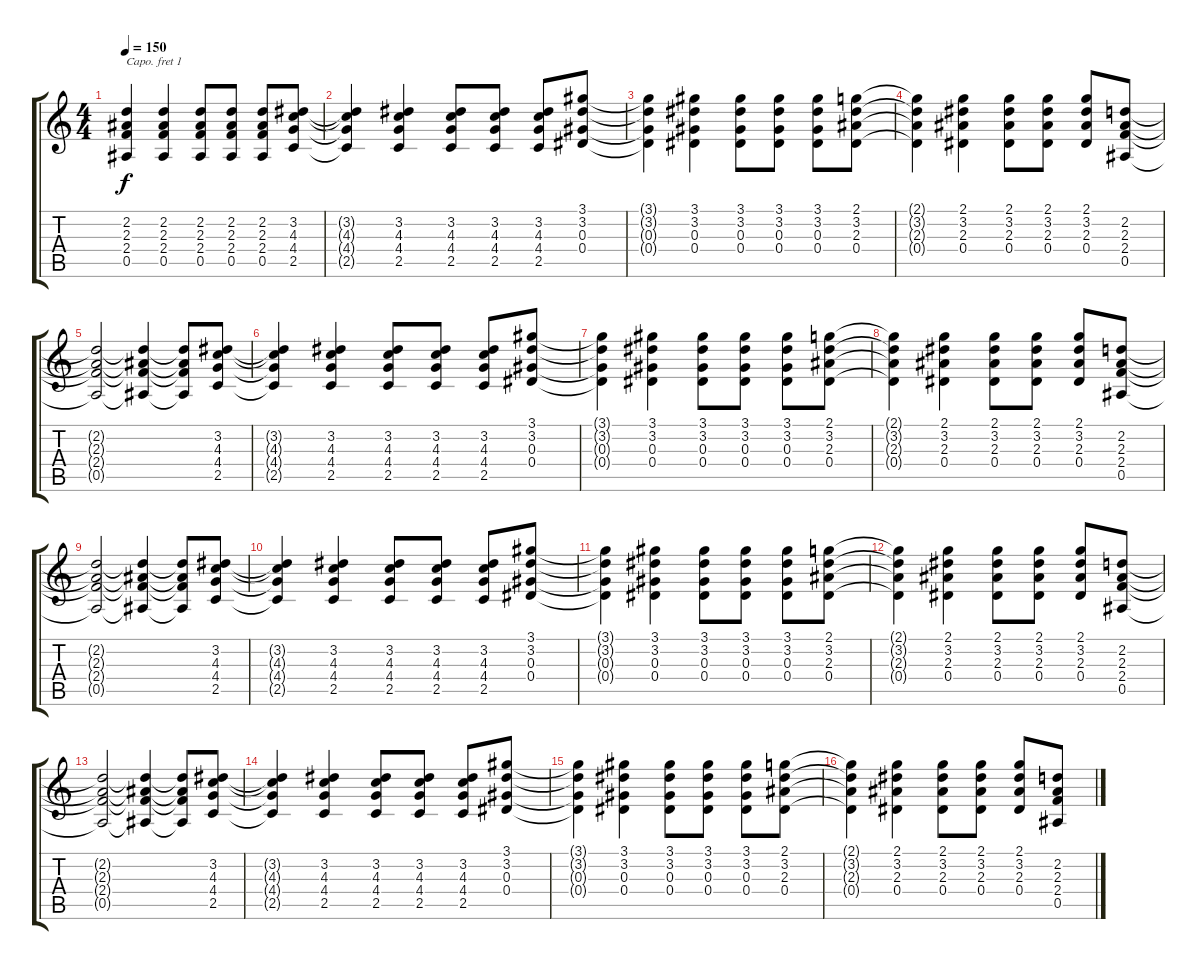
\track "" {instrument acousticguitarsteel}
\staff {score tabs}
\capo 1
\tuning (E4 B3 G3 D3 A2 E2) {hide}
\ts (4 4)
\tempo 150
\clef g2
\ks c
(2.2{t} 2.3{t} 2.4{t} 0.5{t}).4{dy f} (2.2 2.3 2.4 0.5).4 (2.2 2.3 2.4 0.5).8 (2.2 2.3 2.4 0.5).8 (2.2 2.3 2.4 0.5).8 (3.2 4.3 4.4 2.5).8 |
(3.2{t} 4.3{t} 4.4{t} 2.5{t}).4 (3.2 4.3 4.4 2.5).4 (3.2 4.3 4.4 2.5).8 (3.2 4.3 4.4 2.5).8 (3.2 4.3 4.4 2.5).8 (3.1 3.2 0.3 0.4).8 |
(3.1{t} 3.2{t} 0.3{t} 0.4{t}).4 (3.1 3.2 0.3 0.4).4 (3.1 3.2 0.3 0.4).8 (3.1 3.2 0.3 0.4).8 (3.1 3.2 0.3 0.4).8 (2.1 3.2 2.3 0.4).8 |
(2.1{t} 3.2{t} 2.3{t} 0.4{t}).4 (2.1 3.2 2.3 0.4).4 (2.1 3.2 2.3 0.4).8 (2.1 3.2 2.3 0.4).8 (2.1 3.2 2.3 0.4).8 (2.2 2.3 2.4 0.5).8 |
(2.2{t} 2.3{t} 2.4{t} 0.5{t}).2 (2.2{t} 2.3{t} 2.4{t} 0.5{t}).4 (2.2{t} 2.3{t} 2.4{t} 0.5{t}).8 (3.2 4.3 4.4 2.5).8 |
(3.2{t} 4.3{t} 4.4{t} 2.5{t}).4 (3.2 4.3 4.4 2.5).4 (3.2 4.3 4.4 2.5).8 (3.2 4.3 4.4 2.5).8 (3.2 4.3 4.4 2.5).8 (3.1 3.2 0.3 0.4).8 |
(3.1{t} 3.2{t} 0.3{t} 0.4{t}).4 (3.1 3.2 0.3 0.4).4 (3.1 3.2 0.3 0.4).8 (3.1 3.2 0.3 0.4).8 (3.1 3.2 0.3 0.4).8 (2.1 3.2 2.3 0.4).8 |
(2.1{t} 3.2{t} 2.3{t} 0.4{t}).4 (2.1 3.2 2.3 0.4).4 (2.1 3.2 2.3 0.4).8 (2.1 3.2 2.3 0.4).8 (2.1 3.2 2.3 0.4).8 (2.2 2.3 2.4 0.5).8 |
(2.2{t} 2.3{t} 2.4{t} 0.5{t}).2 (2.2{t} 2.3{t} 2.4{t} 0.5{t}).4 (2.2{t} 2.3{t} 2.4{t} 0.5{t}).8 (3.2 4.3 4.4 2.5).8 |
(3.2{t} 4.3{t} 4.4{t} 2.5{t}).4 (3.2 4.3 4.4 2.5).4 (3.2 4.3 4.4 2.5).8 (3.2 4.3 4.4 2.5).8 (3.2 4.3 4.4 2.5).8 (3.1 3.2 0.3 0.4).8 |
(3.1{t} 3.2{t} 0.3{t} 0.4{t}).4 (3.1 3.2 0.3 0.4).4 (3.1 3.2 0.3 0.4).8 (3.1 3.2 0.3 0.4).8 (3.1 3.2 0.3 0.4).8 (2.1 3.2 2.3 0.4).8 |
(2.1{t} 3.2{t} 2.3{t} 0.4{t}).4 (2.1 3.2 2.3 0.4).4 (2.1 3.2 2.3 0.4).8 (2.1 3.2 2.3 0.4).8 (2.1 3.2 2.3 0.4).8 (2.2 2.3 2.4 0.5).8 |
(2.2{t} 2.3{t} 2.4{t} 0.5{t}).2 (2.2{t} 2.3{t} 2.4{t} 0.5{t}).4 (2.2{t} 2.3{t} 2.4{t} 0.5{t}).8 (3.2 4.3 4.4 2.5).8 |
(3.2{t} 4.3{t} 4.4{t} 2.5{t}).4 (3.2 4.3 4.4 2.5).4 (3.2 4.3 4.4 2.5).8 (3.2 4.3 4.4 2.5).8 (3.2 4.3 4.4 2.5).8 (3.1 3.2 0.3 0.4).8 |
(3.1{t} 3.2{t} 0.3{t} 0.4{t}).4 (3.1 3.2 0.3 0.4).4 (3.1 3.2 0.3 0.4).8 (3.1 3.2 0.3 0.4).8 (3.1 3.2 0.3 0.4).8 (2.1 3.2 2.3 0.4).8 |
(2.1{t} 3.2{t} 2.3{t} 0.4{t}).4 (2.1 3.2 2.3 0.4).4 (2.1 3.2 2.3 0.4).8 (2.1 3.2 2.3 0.4).8 (2.1 3.2 2.3 0.4).8 (2.2 2.3 2.4 0.5).8
